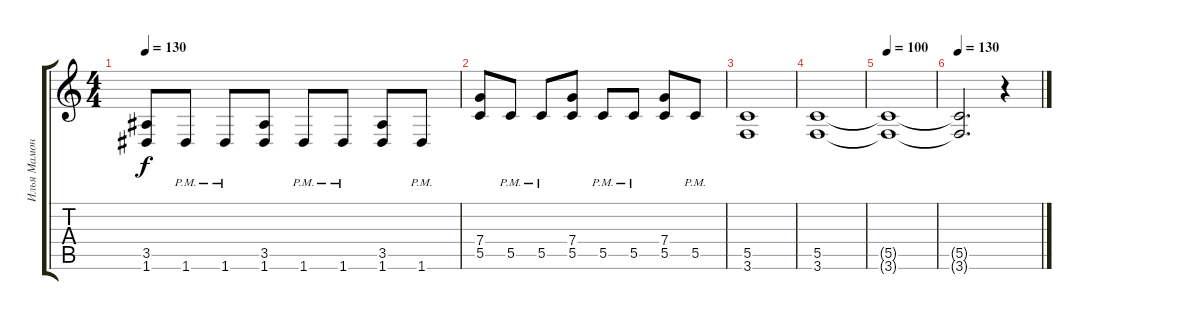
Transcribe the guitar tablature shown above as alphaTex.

\track ("Илья Мамонтов" "Илья Мамон") {instrument distortionguitar}
\staff {score tabs}
\tuning (D4 A3 F3 C3 G2 D2) {hide}
\ts (4 4)
\tempo 130
\clef g2
\ks c
(3.5 1.6).8{dy f} 1.6{pm}.8 1.6{pm}.8 (3.5 1.6).8 1.6{pm}.8 1.6{pm}.8 (3.5 1.6).8 1.6{pm}.8 |
(7.4 5.5).8 5.5{pm}.8 5.5{pm}.8 (7.4 5.5).8 5.5{pm}.8 5.5{pm}.8 (7.4 5.5).8 5.5{pm}.8 |
(5.5 3.6).1 |
(5.5 3.6).1 |
\tempo 100
(5.5{t} 3.6{t}).1 |
\tempo 130
(5.5{t} 3.6{t}).2{d} r.4
